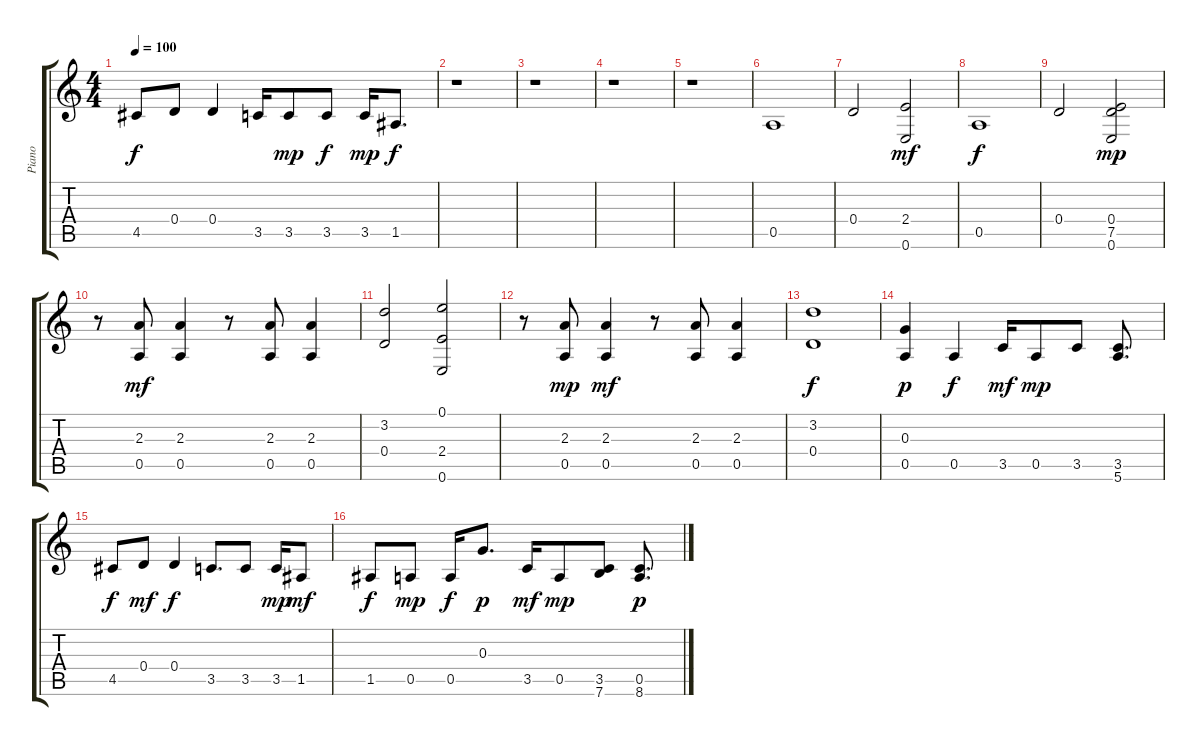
\track ("Piano" "Piano") {instrument electricguitarjazz}
\staff {score tabs}
\tuning (E4 B3 G3 D3 A2 E2) {hide}
\ts (4 4)
\tempo 100
\clef g2
\ks c
4.5.8{dy f} 0.4.8 0.4.4 3.5.16 3.5.8{dy mp} 3.5.8{dy f} 3.5.16{dy mp} 1.5.8{d dy f} |
r.1 |
r.1 |
r.1 |
r.1 |
0.5.1 |
0.4.2 (2.4 0.6).2{dy mf} |
0.5.1{dy f} |
0.4.2 (0.4 7.5 0.6).2{dy mp} |
r.8 (2.3 0.5).8{dy mf} (2.3 0.5).4 r.8 (2.3 0.5).8 (2.3 0.5).4 |
(3.2 0.4).2 (0.1 2.4 0.6).2 |
r.8 (2.3 0.5).8{dy mp} (2.3 0.5).4{dy mf} r.8 (2.3 0.5).8 (2.3 0.5).4 |
(3.2 0.4).1{dy f} |
(0.3 0.5).4{dy p} 0.5.4{dy f} 3.5.16{dy mf} 0.5.8{dy mp} 3.5.8 (3.5 5.6).8{d} |
4.5.8{dy f} 0.4.8{dy mf} 0.4.4{dy f} 3.5.8{d} 3.5.8 3.5.16{dy mp} 1.5.8{dy mf} |
1.5.8{dy f} 0.5.8{dy mp} 0.5.16{dy f} 0.3.8{d dy p} 3.5.16{dy mf} 0.5.8{dy mp} (3.5 7.6).8 (0.5 8.6).8{d dy p}
